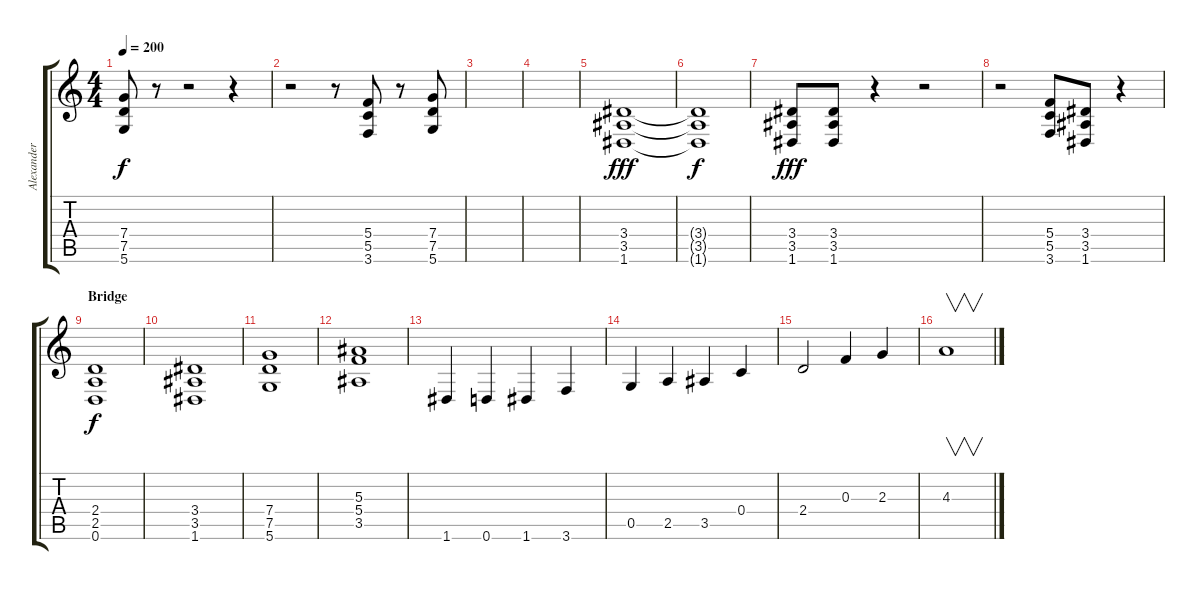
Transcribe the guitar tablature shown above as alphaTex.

\track ("Alexander Kuoppala " "Alexander ") {instrument distortionguitar}
\staff {score tabs}
\tuning (D4 A3 F3 C3 G2 D2) {hide}
\ts (4 4)
\tempo 200
\clef g2
\ks c
(7.4 7.5 5.6).8{dy f} r.8 r.2 r.4 |
r.2 r.8 (5.4 5.5 3.6).8 r.8 (7.4 7.5 5.6).8 |
|
|
(3.4 3.5 1.6).1{dy fff} |
(3.4{t} 3.5{t} 1.6{t}).1{dy f} |
(3.4 3.5 1.6).8{dy fff} (3.4 3.5 1.6).8 r.4 r.2 |
r.2 (5.4 5.5 3.6).8 (3.4 3.5 1.6).8 r.4 |
\section ("" "Bridge")
(2.4 2.5 0.6).1{dy f} |
(3.4 3.5 1.6).1 |
(7.4 7.5 5.6).1 |
(5.3 5.4 3.5).1 |
1.6.4 0.6.4 1.6.4 3.6.4 |
0.5.4 2.5.4 3.5.4 0.4.4 |
2.4.2 0.3.4 2.3.4 |
4.3.1{v}
